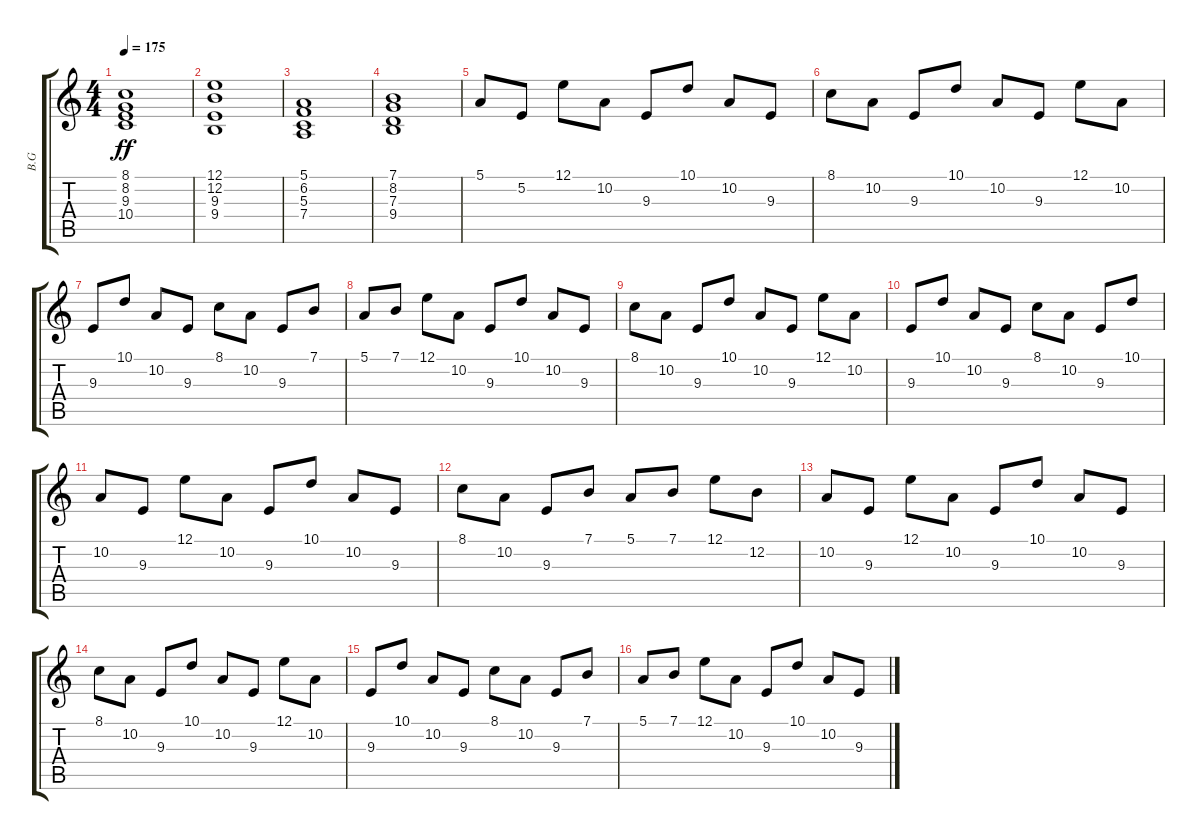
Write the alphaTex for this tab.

\track ("B.G" "B.G") {instrument harpsichord}
\staff {score tabs}
\tuning (E4 B3 G3 D3 A2 E2) {hide}
\ts (4 4)
\tempo 175
\clef g2
\ks c
(8.1 8.2 9.3 10.4).1{dy ff} |
(12.1 12.2 9.3 9.4).1 |
(5.1 6.2 5.3 7.4).1 |
(7.1 8.2 7.3 9.4).1 |
5.1.8{instrument harpsichord} 5.2.8 12.1.8 10.2.8 9.3.8 10.1.8 10.2.8 9.3.8 |
8.1.8 10.2.8 9.3.8 10.1.8 10.2.8 9.3.8 12.1.8 10.2.8 |
9.3.8 10.1.8 10.2.8 9.3.8 8.1.8 10.2.8 9.3.8 7.1.8 |
5.1.8 7.1.8 12.1.8 10.2.8 9.3.8 10.1.8 10.2.8 9.3.8 |
8.1.8 10.2.8 9.3.8 10.1.8 10.2.8 9.3.8 12.1.8 10.2.8 |
9.3.8 10.1.8 10.2.8 9.3.8 8.1.8 10.2.8 9.3.8 10.1.8 |
10.2.8 9.3.8 12.1.8 10.2.8 9.3.8 10.1.8 10.2.8 9.3.8 |
8.1.8 10.2.8 9.3.8 7.1.8 5.1.8 7.1.8 12.1.8 12.2.8 |
10.2.8 9.3.8 12.1.8 10.2.8 9.3.8 10.1.8 10.2.8 9.3.8 |
8.1.8 10.2.8 9.3.8 10.1.8 10.2.8 9.3.8 12.1.8 10.2.8 |
9.3.8 10.1.8 10.2.8 9.3.8 8.1.8 10.2.8 9.3.8 7.1.8 |
5.1.8 7.1.8 12.1.8 10.2.8 9.3.8 10.1.8 10.2.8 9.3.8
